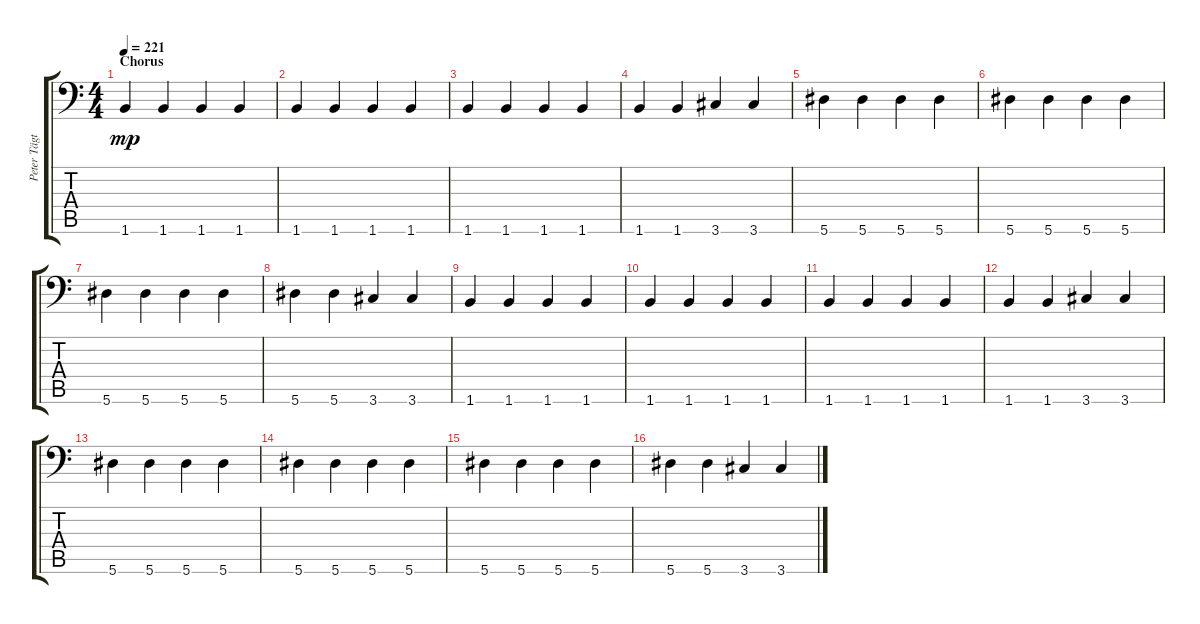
\track ("Peter Tägtgren " "Peter Tägt") {instrument distortionguitar}
\staff {score tabs}
\tuning (Bb3 F3 Db3 Ab2 Eb2 Bb1) {hide}
\ts (4 4)
\section ("" "Chorus")
\tempo 221
\clef f4
\ks c
1.6.4{dy mp} 1.6.4 1.6.4 1.6.4 |
1.6.4 1.6.4 1.6.4 1.6.4 |
1.6.4 1.6.4 1.6.4 1.6.4 |
1.6.4 1.6.4 3.6.4 3.6.4 |
5.6.4 5.6.4 5.6.4 5.6.4 |
5.6.4 5.6.4 5.6.4 5.6.4 |
5.6.4 5.6.4 5.6.4 5.6.4 |
5.6.4 5.6.4 3.6.4 3.6.4 |
1.6.4 1.6.4 1.6.4 1.6.4 |
1.6.4 1.6.4 1.6.4 1.6.4 |
1.6.4 1.6.4 1.6.4 1.6.4 |
1.6.4 1.6.4 3.6.4 3.6.4 |
5.6.4 5.6.4 5.6.4 5.6.4 |
5.6.4 5.6.4 5.6.4 5.6.4 |
5.6.4 5.6.4 5.6.4 5.6.4 |
5.6.4 5.6.4 3.6.4 3.6.4
